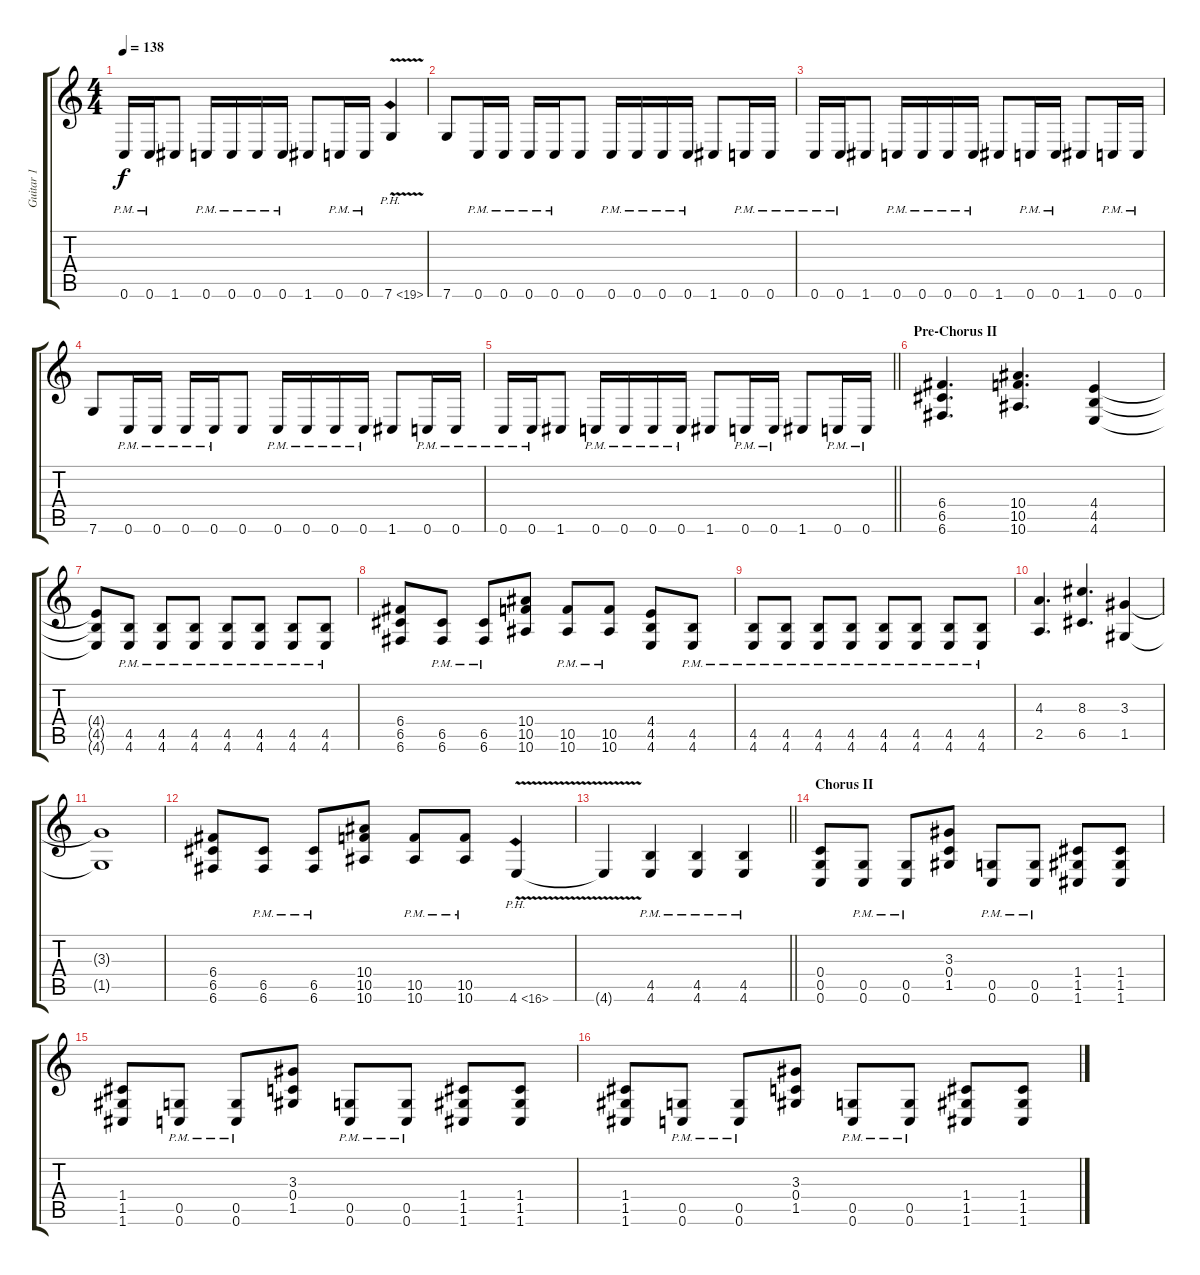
\track ("Guitar 1" "Guitar 1") {instrument distortionguitar}
\staff {score tabs}
\tuning (D4 A3 F3 C3 G2 C2) {hide}
\ts (4 4)
\tempo 138
\clef g2
\ks c
0.6{pm}.16{dy f} 0.6{pm}.16 1.6.8 0.6{pm}.16 0.6{pm}.16 0.6{pm}.16 0.6{pm}.16 1.6.8 0.6{pm}.16 0.6{pm}.16 7.6{ph 12 v}.4{instrument guitarharmonics} |
7.6.8{instrument distortionguitar} 0.6{pm}.16 0.6{pm}.16 0.6{pm}.16 0.6{pm}.16 0.6.8 0.6{pm}.16 0.6{pm}.16 0.6{pm}.16 0.6{pm}.16 1.6.8 0.6{pm}.16 0.6{pm}.16 |
0.6{pm}.16 0.6{pm}.16 1.6.8 0.6{pm}.16 0.6{pm}.16 0.6{pm}.16 0.6{pm}.16 1.6.8 0.6{pm}.16 0.6{pm}.16 1.6.8 0.6{pm}.16 0.6{pm}.16 |
7.6.8 0.6{pm}.16 0.6{pm}.16 0.6{pm}.16 0.6{pm}.16 0.6.8 0.6{pm}.16 0.6{pm}.16 0.6{pm}.16 0.6{pm}.16 1.6.8 0.6{pm}.16 0.6{pm}.16 |
\barLineRight lightlight
0.6{pm}.16 0.6{pm}.16 1.6.8 0.6{pm}.16 0.6{pm}.16 0.6{pm}.16 0.6{pm}.16 1.6.8 0.6{pm}.16 0.6{pm}.16 1.6.8 0.6{pm}.16 0.6{pm}.16 |
\section ("" "Pre-Chorus II")
(6.4 6.5 6.6).4{d} (10.4 10.5 10.6).4{d} (4.4 4.5 4.6).4 |
(4.4{t} 4.5{t} 4.6{t}).8 (4.5{pm} 4.6{pm}).8 (4.5{pm} 4.6{pm}).8 (4.5{pm} 4.6{pm}).8 (4.5{pm} 4.6{pm}).8 (4.5{pm} 4.6{pm}).8 (4.5{pm} 4.6{pm}).8 (4.5{pm} 4.6{pm}).8 |
(6.4 6.5 6.6).8 (6.5{pm} 6.6{pm}).8 (6.5{pm} 6.6{pm}).8 (10.4 10.5 10.6).8 (10.5{pm} 10.6{pm}).8 (10.5{pm} 10.6{pm}).8 (4.4 4.5 4.6).8 (4.5{pm} 4.6{pm}).8 |
(4.5{pm} 4.6{pm}).8 (4.5{pm} 4.6{pm}).8 (4.5{pm} 4.6{pm}).8 (4.5{pm} 4.6{pm}).8 (4.5{pm} 4.6{pm}).8 (4.5{pm} 4.6{pm}).8 (4.5{pm} 4.6{pm}).8 (4.5{pm} 4.6{pm}).8 |
(4.3 2.5).4{d} (8.3 6.5).4{d} (3.3 1.5).4 |
(3.3{t} 1.5{t}).1 |
(6.4 6.5 6.6).8 (6.5{pm} 6.6{pm}).8 (6.5{pm} 6.6{pm}).8 (10.4 10.5 10.6).8 (10.5{pm} 10.6{pm}).8 (10.5{pm} 10.6{pm}).8 4.6{ph 12 v}.4{instrument guitarharmonics} |
\barLineRight lightlight
4.6{t}.4 (4.5{pm} 4.6{pm}).4{instrument distortionguitar} (4.5{pm} 4.6{pm}).4 (4.5{pm} 4.6{pm}).4 |
\section ("" "Chorus II")
(0.4 0.5 0.6).8 (0.5{pm} 0.6{pm}).8 (0.5{pm} 0.6{pm}).8 (3.3 0.4 1.5).8 (0.5{pm} 0.6{pm}).8 (0.5{pm} 0.6{pm}).8 (1.4 1.5 1.6).8 (1.4 1.5 1.6).8 |
(1.4 1.5 1.6).8 (0.5{pm} 0.6{pm}).8 (0.5{pm} 0.6{pm}).8 (3.3 0.4 1.5).8 (0.5{pm} 0.6{pm}).8 (0.5{pm} 0.6{pm}).8 (1.4 1.5 1.6).8 (1.4 1.5 1.6).8 |
(1.4 1.5 1.6).8 (0.5{pm} 0.6{pm}).8 (0.5{pm} 0.6{pm}).8 (3.3 0.4 1.5).8 (0.5{pm} 0.6{pm}).8 (0.5{pm} 0.6{pm}).8 (1.4 1.5 1.6).8 (1.4 1.5 1.6).8
